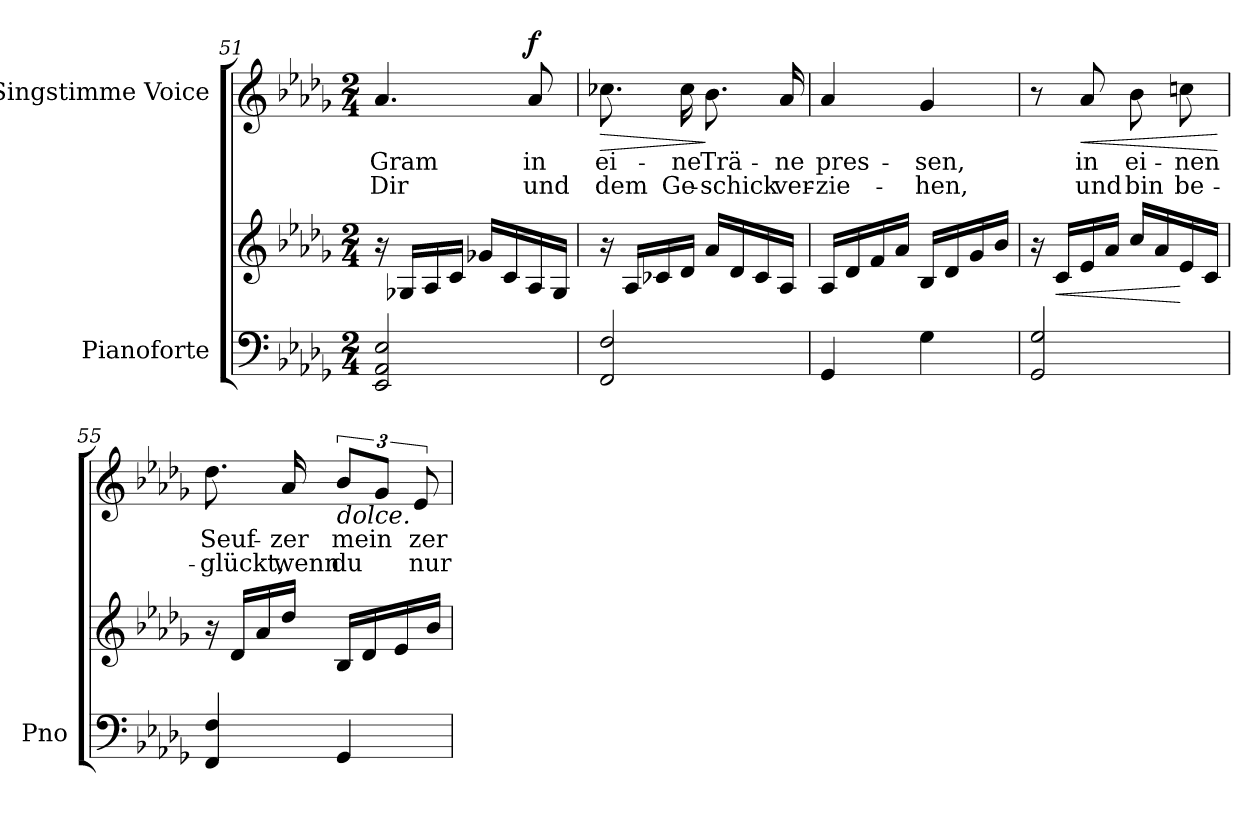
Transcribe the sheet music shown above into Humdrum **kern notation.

**kern	**kern	**dynam	**kern	**text	**text	**dynam
*part2	*part2	*part2	*part1	*part1	*part1	*part1
*staff3	*staff2	*staff2/3	*staff1	*staff1	*staff1	*staff1
*I"Pianoforte	*	*	*I"Singstimme Voice	*	*	*
*I'Pno	*	*	*	*	*	*
*clefF4	*clefG2	*	*clefG2	*	*	*
*k[b-e-a-d-g-]	*k[b-e-a-d-g-]	*	*k[b-e-a-d-g-]	*	*	*
*M2/4	*M2/4	*	*M2/4	*	*	*
=51	=51	=51	=51	=51	=51	=51
!	!	!	!	!LO:LY:b	!LO:LY:b	!
2EE-/ 2AA-/ 2E-/	16r	.	4.a-/	Gram	Dir	.
.	16G-X/LL	.	.	.	.	.
.	16A-/	.	.	.	.	.
.	16c/JJ	.	.	.	.	.
.	16g-X/LL	.	.	.	.	.
.	16c/	.	.	.	.	.
!	!	!	!	!LO:LY:b	!LO:LY:b	!LO:DY:a
.	16A-/	.	8a-/	in	und	f
.	16G-/JJ	.	.	.	.	.
=52	=52	=52	=52	=52	=52	=52
!	!	!	!	!LO:LY:b	!LO:LY:b	!LO:HP:b
2FF/ 2F/	16r	.	8.cc-X\	ei-	dem	>
.	16A-/LL	.	.	.	.	.
.	16c-X/	.	.	.	.	.
!	!	!	!	!LO:LY:b	!LO:LY:b	!
.	16d-/JJ	.	16cc-\	-ne	Ge-	.
!	!	!	!	!LO:LY:b	!LO:LY:b	!
.	16a-/LL	.	8.b-\	Trä-	-schick	]
.	16d-/	.	.	.	.	.
.	16c-/	.	.	.	.	.
!	!	!	!	!LO:LY:b	!LO:LY:b	!
.	16A-/JJ	.	16a-/	-ne	ver-	.
!!LO:LB:g=z
=53	=53	=53	=53	=53	=53	=53
!	!	!	!	!LO:LY:b	!LO:LY:b	!
4GG-/	16A-/LL	.	4a-/	pres-	-zie-	.
.	16d-/	.	.	.	.	.
.	16f/	.	.	.	.	.
.	16a-/JJ	.	.	.	.	.
!	!	!	!	!LO:LY:b	!LO:LY:b	!
4G-\	16B-/LL	.	4g-/	-sen,	-hen,	.
.	16d-/	.	.	.	.	.
.	16g-/	.	.	.	.	.
.	16b-/JJ	.	.	.	.	.
!!LO:PB:g=z
=54	=54	=54	=54	=54	=54	=54
2GG-/ 2G-/	16r	.	8r	.	.	.
!	!	!LO:HP:b	!	!	!	!
.	16c/LL	<	.	.	.	.
!	!	!	!	!LO:LY:b	!LO:LY:b	!LO:HP:b
.	16e-/	.	8a-/	in	und	<
.	16a-/JJ	.	.	.	.	.
!	!	!	!	!LO:LY:b	!LO:LY:b	!
.	16cc/LL	.	8b-\	ei-	bin	.
.	16a-/	.	.	.	.	.
!	!	!	!	!LO:LY:b	!LO:LY:b	!
.	16e-/	[	8ccn\	-nen	be-	.
.	16c/JJ	.	.	.	.	.
.	.	.	.	.	.	[
=55	=55	=55	=55	=55	=55	=55
!	!	!	!	!LO:LY:b	!LO:LY:b	!
4FF/ 4F/	16r	.	8.dd-\	Seuf-	-glückt,	.
.	16d-/LL	.	.	.	.	.
.	16a-/	.	.	.	.	.
!	!	!	!	!LO:LY:b	!LO:LY:b	!
.	16dd-/JJ	.	16a-/	-zer	wenn	.
!	!	!	!LO:TX:b:i:t=dolce.	!	!	!
!	!	!	!	!LO:LY:b	!LO:LY:b	!
4GG-/	16B-/LL	.	12b-/L	mein	du	.
.	16d-/	.	.	.	.	.
.	.	.	12g-/J	.	.	.
.	16e-/	.	.	.	.	.
!	!	!	!	!LO:LY:b	!LO:LY:b	!
.	.	.	12e-/	zer-	nur	.
.	16b-/JJ	.	.	.	.	.
=	=	=	=	=	=	=
*-	*-	*-	*-	*-	*-	*-
